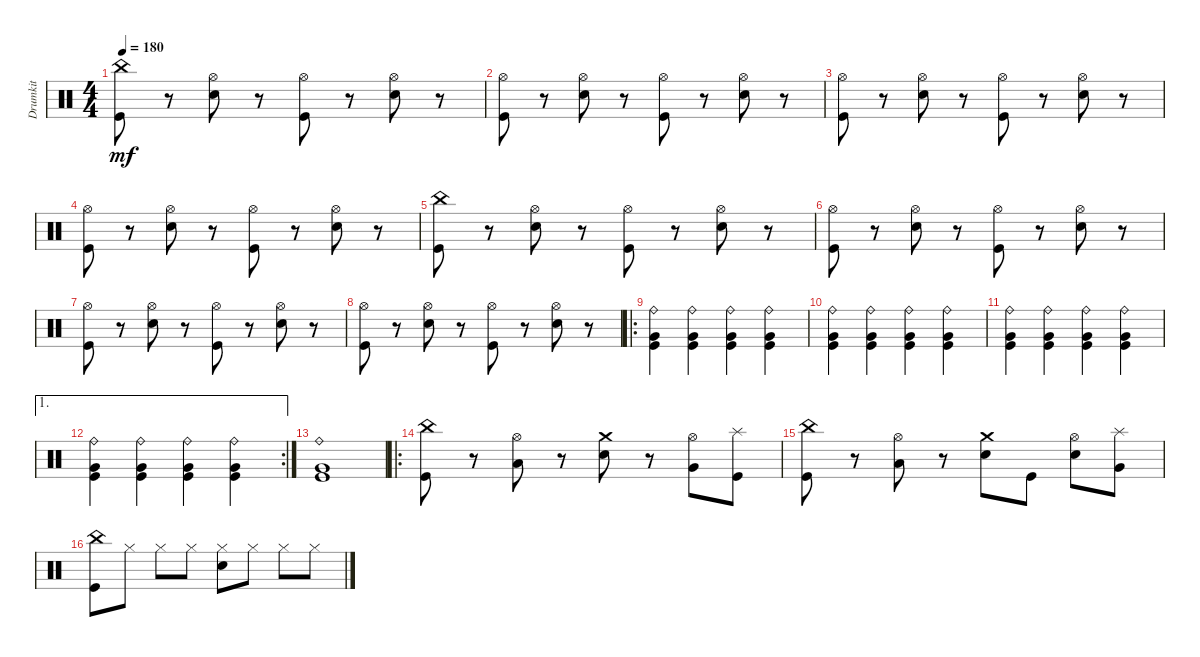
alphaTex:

\track ("Drumkit" "Drumkit") {instrument percussion}
\staff {score}
\articulation defaults
\ts (4 4)
\tempo 180
\clef neutral
\ks c
("Kick (hit)" "China (hit)").8{dy mf} r.8 ("Snare (hit) 2" "Hi-Hat (open)").8 r.8 ("Kick (hit)" "Hi-Hat (open)").8 r.8 ("Snare (hit) 2" "Hi-Hat (open)").8 r.8 |
("Kick (hit)" "Hi-Hat (open)").8 r.8 ("Snare (hit) 2" "Hi-Hat (open)").8 r.8 ("Kick (hit)" "Hi-Hat (open)").8 r.8 ("Snare (hit) 2" "Hi-Hat (open)").8 r.8 |
("Kick (hit)" "Hi-Hat (open)").8 r.8 ("Snare (hit) 2" "Hi-Hat (open)").8 r.8 ("Kick (hit)" "Hi-Hat (open)").8 r.8 ("Snare (hit) 2" "Hi-Hat (open)").8 r.8 |
("Kick (hit)" "Hi-Hat (open)").8 r.8 ("Snare (hit) 2" "Hi-Hat (open)").8 r.8 ("Kick (hit)" "Hi-Hat (open)").8 r.8 ("Snare (hit) 2" "Hi-Hat (open)").8 r.8 |
("Kick (hit)" "China (hit)").8 r.8 ("Snare (hit) 2" "Hi-Hat (open)").8 r.8 ("Kick (hit)" "Hi-Hat (open)").8 r.8 ("Snare (hit) 2" "Hi-Hat (open)").8 r.8 |
("Kick (hit)" "Hi-Hat (open)").8 r.8 ("Snare (hit) 2" "Hi-Hat (open)").8 r.8 ("Kick (hit)" "Hi-Hat (open)").8 r.8 ("Snare (hit) 2" "Hi-Hat (open)").8 r.8 |
("Kick (hit)" "Hi-Hat (open)").8 r.8 ("Snare (hit) 2" "Hi-Hat (open)").8 r.8 ("Kick (hit)" "Hi-Hat (open)").8 r.8 ("Snare (hit) 2" "Hi-Hat (open)").8 r.8 |
("Kick (hit)" "Hi-Hat (open)").8 r.8 ("Snare (hit) 2" "Hi-Hat (open)").8 r.8 ("Kick (hit)" "Hi-Hat (open)").8 r.8 ("Snare (hit) 2" "Hi-Hat (open)").8 r.8 |
\ro
("Very Low Tom (hit)" "Kick (hit)" "Ride (bell)").4 ("Very Low Tom (hit)" "Kick (hit)" "Ride (bell)").4 ("Very Low Tom (hit)" "Kick (hit)" "Ride (bell)").4 ("Very Low Tom (hit)" "Kick (hit)" "Ride (bell)").4 |
("Very Low Tom (hit)" "Kick (hit)" "Ride (bell)").4 ("Very Low Tom (hit)" "Kick (hit)" "Ride (bell)").4 ("Very Low Tom (hit)" "Kick (hit)" "Ride (bell)").4 ("Very Low Tom (hit)" "Kick (hit)" "Ride (bell)").4 |
("Very Low Tom (hit)" "Kick (hit)" "Ride (bell)").4 ("Very Low Tom (hit)" "Kick (hit)" "Ride (bell)").4 ("Very Low Tom (hit)" "Kick (hit)" "Ride (bell)").4 ("Very Low Tom (hit)" "Kick (hit)" "Ride (bell)").4 |
\ae 1
\rc 2
("Very Low Tom (hit)" "Kick (hit)" "Ride (bell)").4 ("Very Low Tom (hit)" "Kick (hit)" "Ride (bell)").4 ("Very Low Tom (hit)" "Kick (hit)" "Ride (bell)").4 ("Very Low Tom (hit)" "Kick (hit)" "Ride (bell)").4 |
("Very Low Tom (hit)" "Kick (hit)" "Ride (bell)").1 |
\ro
("Kick (hit)" "China (hit)").8 r.8 ("Hi-Hat (open)" "Low Tom (hit)").8 r.8 ("Snare (hit) 2" "Crash medium (hit)").8 r.8 ("Hi-Hat (open)" "Very Low Tom (hit)").8 ("Kick (hit)" "Splash (hit)").8 |
("Kick (hit)" "China (hit)").8 r.8 ("Hi-Hat (open)" "Low Tom (hit)").8 r.8 ("Snare (hit) 2" "Crash medium (hit)").8 "Kick (hit)".8 ("Snare (hit) 2" "Hi-Hat (open)").8 ("Splash (hit)" "Very Low Tom (hit)").8 |
("Kick (hit)" "China (hit)").8 "Hi-Hat (closed)".8 "Hi-Hat (closed)".8 "Hi-Hat (closed)".8 ("Snare (hit) 2" "Hi-Hat (closed)").8 "Hi-Hat (closed)".8 "Hi-Hat (closed)".8 "Hi-Hat (closed)".8
